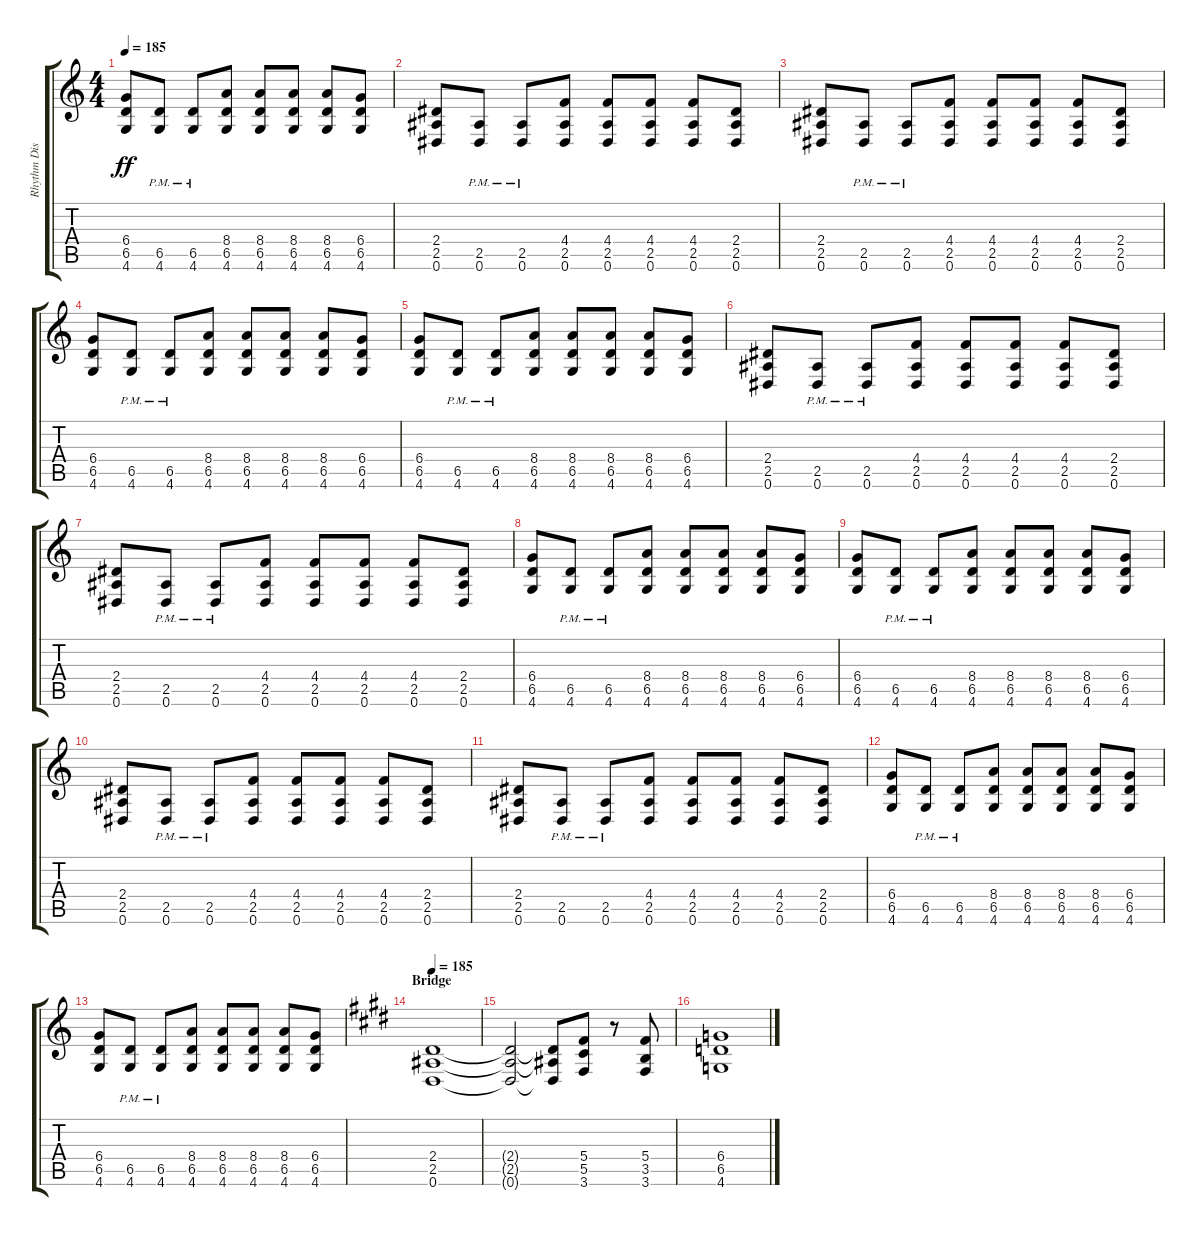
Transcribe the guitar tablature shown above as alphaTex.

\track ("Rhythm Distortion" "Rhythm Dis") {instrument distortionguitar}
\staff {score tabs}
\tuning (Eb4 Bb3 Gb3 Db3 Ab2 Eb2) {hide}
\ts (4 4)
\tempo 185
\clef g2
\ks c
(6.4 6.5 4.6).8{dy ff} (6.5{pm} 4.6{pm}).8 (6.5{pm} 4.6{pm}).8 (8.4 6.5 4.6).8 (8.4 6.5 4.6).8 (8.4 6.5 4.6).8 (8.4 6.5 4.6).8 (6.4 6.5 4.6).8 |
(2.4 2.5 0.6).8{balance 0} (2.5{pm} 0.6{pm}).8 (2.5{pm} 0.6{pm}).8 (4.4 2.5 0.6).8 (4.4 2.5 0.6).8 (4.4 2.5 0.6).8 (4.4 2.5 0.6).8 (2.4 2.5 0.6).8 |
(2.4 2.5 0.6).8 (2.5{pm} 0.6{pm}).8 (2.5{pm} 0.6{pm}).8 (4.4 2.5 0.6).8 (4.4 2.5 0.6).8 (4.4 2.5 0.6).8 (4.4 2.5 0.6).8 (2.4 2.5 0.6).8 |
(6.4 6.5 4.6).8 (6.5{pm} 4.6{pm}).8 (6.5{pm} 4.6{pm}).8 (8.4 6.5 4.6).8 (8.4 6.5 4.6).8 (8.4 6.5 4.6).8 (8.4 6.5 4.6).8 (6.4 6.5 4.6).8 |
(6.4 6.5 4.6).8 (6.5{pm} 4.6{pm}).8 (6.5{pm} 4.6{pm}).8 (8.4 6.5 4.6).8 (8.4 6.5 4.6).8 (8.4 6.5 4.6).8 (8.4 6.5 4.6).8 (6.4 6.5 4.6).8 |
(2.4 2.5 0.6).8{balance 0} (2.5{pm} 0.6{pm}).8 (2.5{pm} 0.6{pm}).8 (4.4 2.5 0.6).8 (4.4 2.5 0.6).8 (4.4 2.5 0.6).8 (4.4 2.5 0.6).8 (2.4 2.5 0.6).8 |
(2.4 2.5 0.6).8 (2.5{pm} 0.6{pm}).8 (2.5{pm} 0.6{pm}).8 (4.4 2.5 0.6).8 (4.4 2.5 0.6).8 (4.4 2.5 0.6).8 (4.4 2.5 0.6).8 (2.4 2.5 0.6).8 |
(6.4 6.5 4.6).8 (6.5{pm} 4.6{pm}).8 (6.5{pm} 4.6{pm}).8 (8.4 6.5 4.6).8 (8.4 6.5 4.6).8 (8.4 6.5 4.6).8 (8.4 6.5 4.6).8 (6.4 6.5 4.6).8 |
(6.4 6.5 4.6).8 (6.5{pm} 4.6{pm}).8 (6.5{pm} 4.6{pm}).8 (8.4 6.5 4.6).8 (8.4 6.5 4.6).8 (8.4 6.5 4.6).8 (8.4 6.5 4.6).8 (6.4 6.5 4.6).8 |
(2.4 2.5 0.6).8{balance 0} (2.5{pm} 0.6{pm}).8 (2.5{pm} 0.6{pm}).8 (4.4 2.5 0.6).8 (4.4 2.5 0.6).8 (4.4 2.5 0.6).8 (4.4 2.5 0.6).8 (2.4 2.5 0.6).8 |
(2.4 2.5 0.6).8 (2.5{pm} 0.6{pm}).8 (2.5{pm} 0.6{pm}).8 (4.4 2.5 0.6).8 (4.4 2.5 0.6).8 (4.4 2.5 0.6).8 (4.4 2.5 0.6).8 (2.4 2.5 0.6).8 |
(6.4 6.5 4.6).8 (6.5{pm} 4.6{pm}).8 (6.5{pm} 4.6{pm}).8 (8.4 6.5 4.6).8 (8.4 6.5 4.6).8 (8.4 6.5 4.6).8 (8.4 6.5 4.6).8 (6.4 6.5 4.6).8 |
(6.4 6.5 4.6).8 (6.5{pm} 4.6).8 (6.5{pm} 4.6).8 (8.4 6.5 4.6).8 (8.4 6.5 4.6).8 (8.4 6.5 4.6).8 (8.4 6.5 4.6).8 (6.4 6.5 4.6).8 |
\section ("" "Bridge")
\tempo 185
\ks e
(2.4 2.5 0.6).1{balance 0} |
(2.4{t} 2.5{t} 0.6{t}).2 (2.4{t} 2.5{t} 0.6{t}).8 (5.4 5.5 3.6).8 r.8 (5.4 3.5 3.6).8 |
(6.4 6.5 4.6).1
